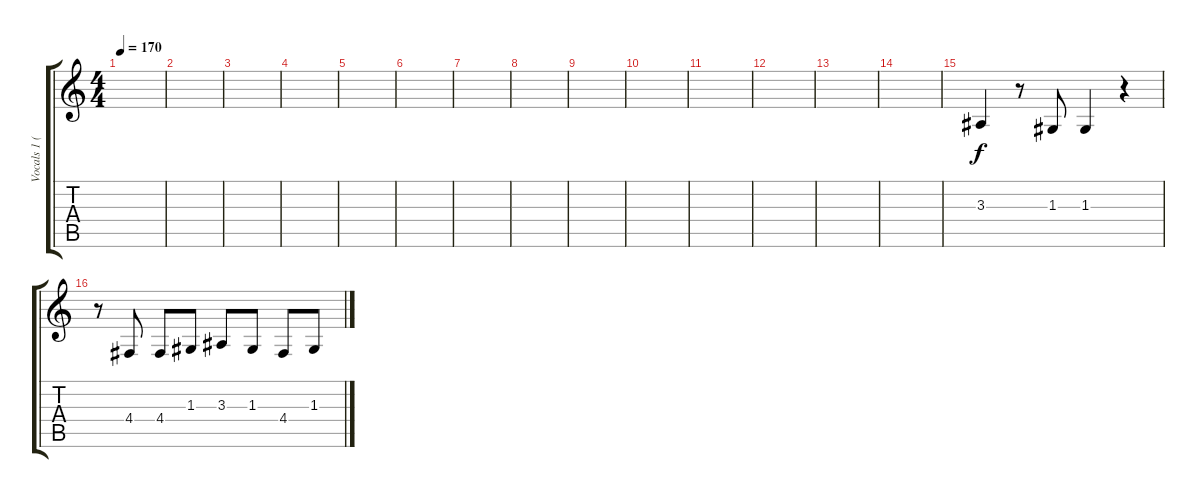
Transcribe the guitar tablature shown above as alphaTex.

\track ("Vocals 1 (MARK)" "Vocals 1 (") {instrument tuba}
\staff {score tabs}
\tuning (E4 B3 G3 D3 A2 E2) {hide}
\ts (4 4)
\tempo 170
\clef g2
\ks c
|
|
|
|
|
|
|
|
|
|
|
|
|
|
3.3.4 r.8 1.3.8 1.3.4 r.4 |
r.8 4.4.8 4.4.8 1.3.8 3.3.8 1.3.8 4.4.8 1.3.8
